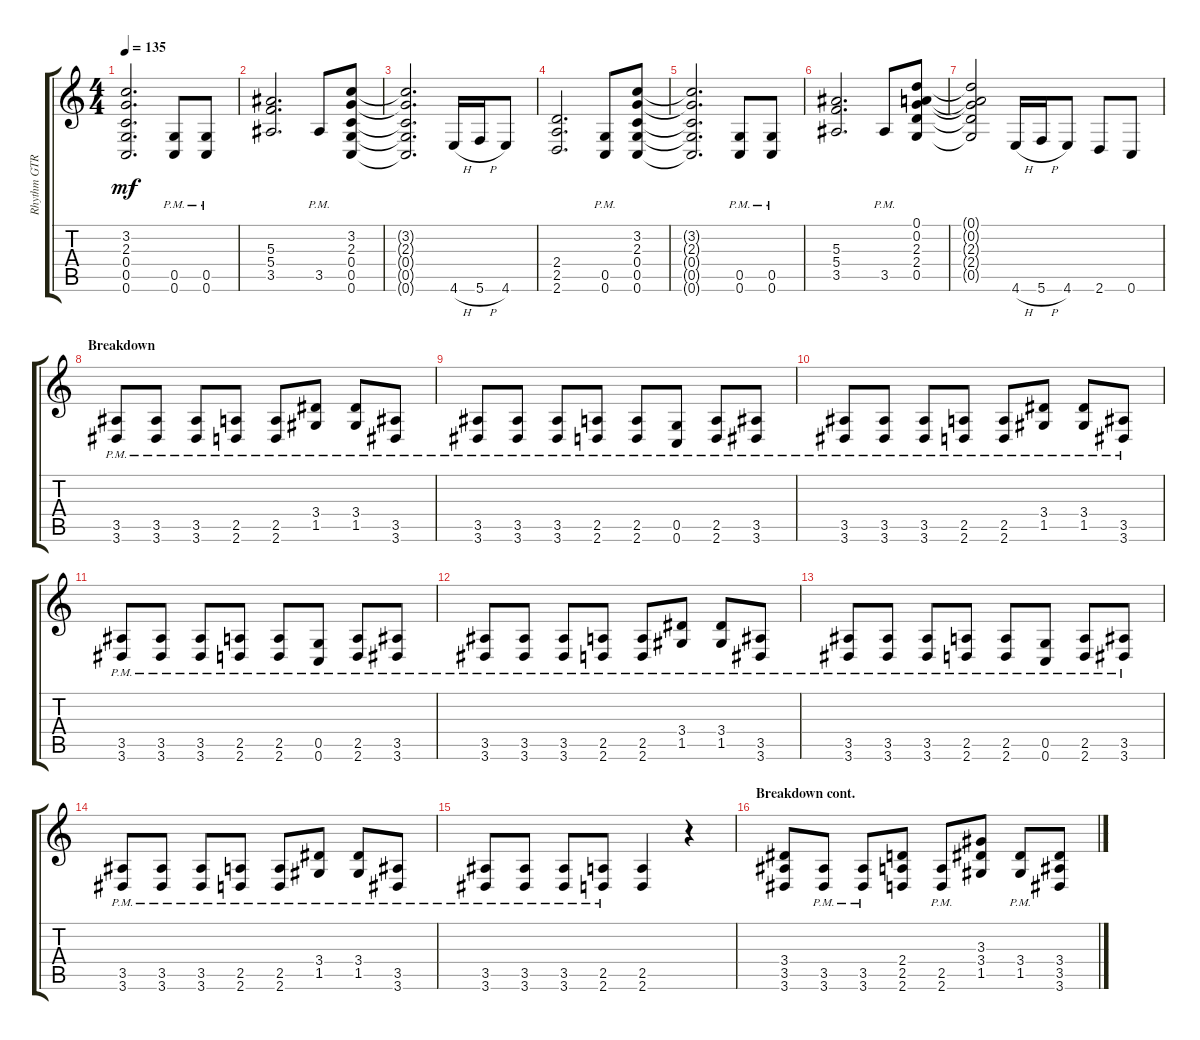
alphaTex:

\track ("Rhythm GTR 2" "Rhythm GTR") {instrument distortionguitar}
\staff {score tabs}
\tuning (D4 A3 F3 C3 G2 C2) {hide}
\ts (4 4)
\tempo 135
\clef g2
\ks aminor
(3.2{t} 2.3{t} 0.4{t} 0.5{t} 0.6{t}).2{d dy mf} (0.5{pm} 0.6{pm}).8 (0.5{pm} 0.6{pm}).8 |
(5.3 5.4 3.5).2{d} 3.5{pm}.8 (3.2 2.3 0.4 0.5 0.6).8 |
(3.2{t} 2.3{t} 0.4{t} 0.5{t} 0.6{t}).2{d} 4.6{h}.16 5.6{h}.16 4.6.8 |
(2.4 2.5 2.6).2{d} (0.5{pm} 0.6{pm}).8 (3.2 2.3 0.4 0.5 0.6).8 |
(3.2{t} 2.3{t} 0.4{t} 0.5{t} 0.6{t}).2{d} (0.5{pm} 0.6{pm}).8 (0.5{pm} 0.6{pm}).8 |
(5.3 5.4 3.5).2{d} 3.5{pm}.8 (0.1 0.2 2.3 2.4 0.5).8 |
(0.1{t} 0.2{t} 2.3{t} 2.4{t} 0.5{t}).2 4.6{h}.16 5.6{h}.16 4.6.8 2.6.8 0.6.8 |
\section ("" "Breakdown")
(3.5{pm} 3.6{pm}).8 (3.5{pm} 3.6{pm}).8 (3.5{pm} 3.6{pm}).8 (2.5{pm} 2.6{pm}).8 (2.5{pm} 2.6{pm}).8 (3.4{pm} 1.5{pm}).8 (3.4{pm} 1.5{pm}).8 (3.5{pm} 3.6{pm}).8 |
(3.5{pm} 3.6{pm}).8 (3.5{pm} 3.6{pm}).8 (3.5{pm} 3.6{pm}).8 (2.5{pm} 2.6{pm}).8 (2.5{pm} 2.6{pm}).8 (0.5{pm} 0.6{pm}).8 (2.5{pm} 2.6{pm}).8 (3.5{pm} 3.6{pm}).8 |
(3.5{pm} 3.6{pm}).8 (3.5{pm} 3.6{pm}).8 (3.5{pm} 3.6{pm}).8 (2.5{pm} 2.6{pm}).8 (2.5{pm} 2.6{pm}).8 (3.4{pm} 1.5{pm}).8 (3.4{pm} 1.5{pm}).8 (3.5{pm} 3.6{pm}).8 |
(3.5{pm} 3.6{pm}).8 (3.5{pm} 3.6{pm}).8 (3.5{pm} 3.6{pm}).8 (2.5{pm} 2.6{pm}).8 (2.5{pm} 2.6{pm}).8 (0.5{pm} 0.6{pm}).8 (2.5{pm} 2.6{pm}).8 (3.5{pm} 3.6{pm}).8 |
(3.5{pm} 3.6{pm}).8 (3.5{pm} 3.6{pm}).8 (3.5{pm} 3.6{pm}).8 (2.5{pm} 2.6{pm}).8 (2.5{pm} 2.6{pm}).8 (3.4{pm} 1.5{pm}).8 (3.4{pm} 1.5{pm}).8 (3.5{pm} 3.6{pm}).8 |
(3.5{pm} 3.6{pm}).8 (3.5{pm} 3.6{pm}).8 (3.5{pm} 3.6{pm}).8 (2.5{pm} 2.6{pm}).8 (2.5{pm} 2.6{pm}).8 (0.5{pm} 0.6{pm}).8 (2.5{pm} 2.6{pm}).8 (3.5{pm} 3.6{pm}).8 |
(3.5{pm} 3.6{pm}).8 (3.5{pm} 3.6{pm}).8 (3.5{pm} 3.6{pm}).8 (2.5{pm} 2.6{pm}).8 (2.5{pm} 2.6{pm}).8 (3.4{pm} 1.5{pm}).8 (3.4{pm} 1.5{pm}).8 (3.5{pm} 3.6{pm}).8 |
(3.5{pm} 3.6{pm}).8 (3.5{pm} 3.6{pm}).8 (3.5{pm} 3.6{pm}).8 (2.5{pm} 2.6{pm}).8 (2.5 2.6).4 r.4 |
\section ("" "Breakdown cont.")
(3.4 3.5 3.6).8 (3.5{pm} 3.6{pm}).8 (3.5{pm} 3.6{pm}).8 (2.4 2.5 2.6).8 (2.5{pm} 2.6{pm}).8 (3.3 3.4 1.5).8 (3.4{pm} 1.5{pm}).8 (3.4 3.5 3.6).8
